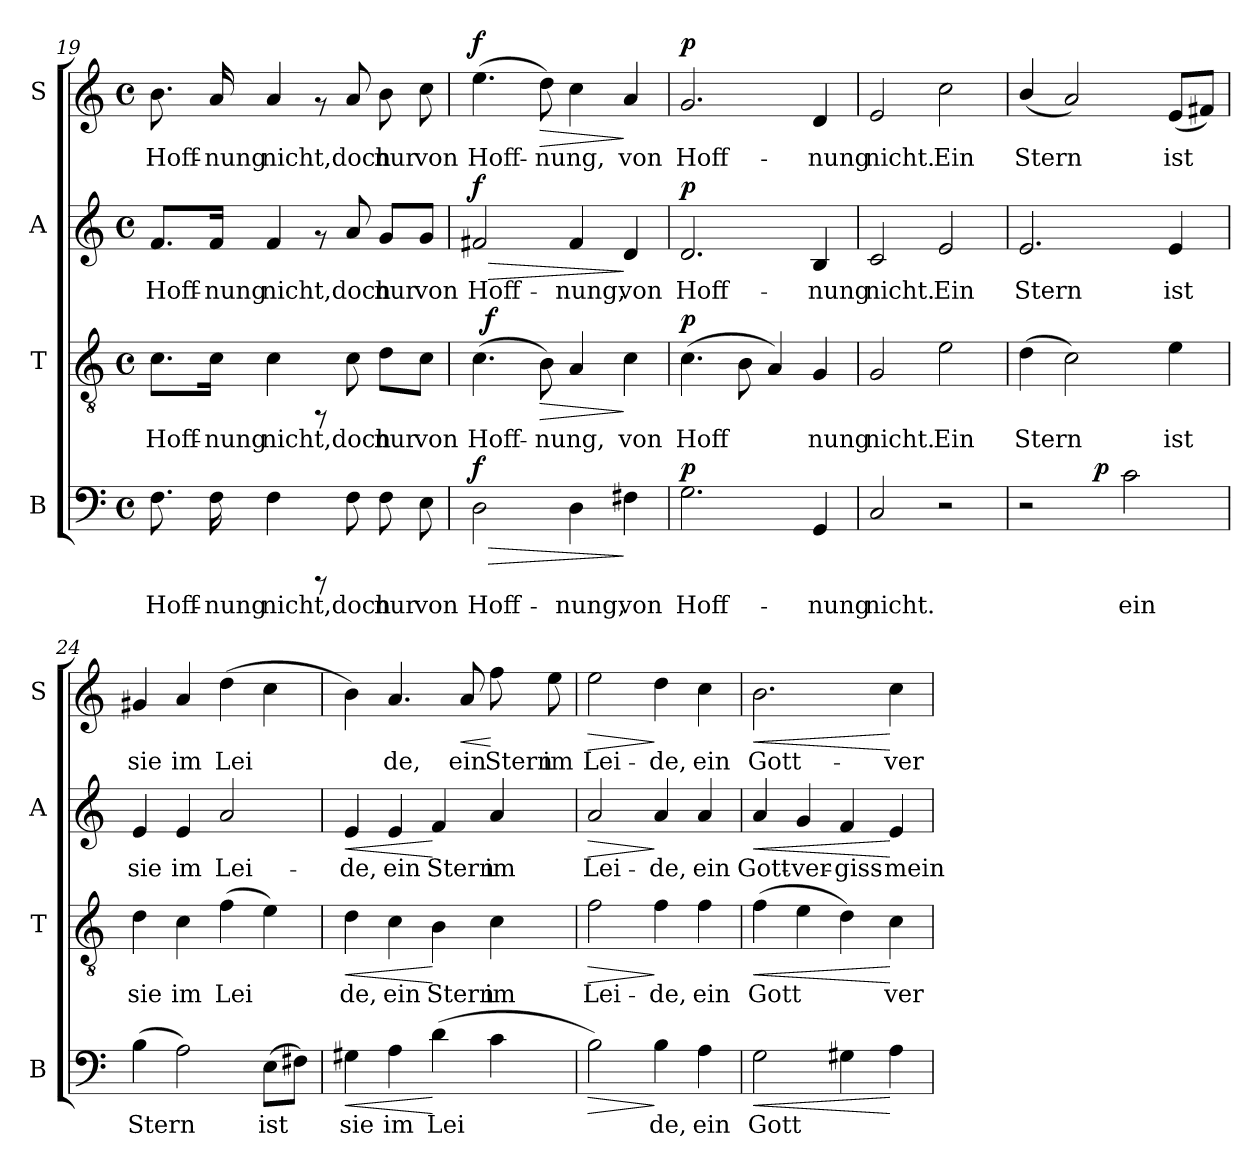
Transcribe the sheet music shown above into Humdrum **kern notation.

**kern	**text	**dynam	**kern	**text	**dynam	**kern	**text	**dynam	**kern	**text	**dynam
*part4	*part4	*part4	*part3	*part3	*part3	*part2	*part2	*part2	*part1	*part1	*part1
*staff4	*staff4	*staff4	*staff3	*staff3	*staff3	*staff2	*staff2	*staff2	*staff1	*staff1	*staff1
*I"B	*	*	*I"T	*	*	*I"A	*	*	*I"S	*	*
*I'B	*	*	*I'T	*	*	*I'A	*	*	*I'S	*	*
*clefF4	*	*	*clefGv2	*	*	*clefG2	*	*	*clefG2	*	*
*k[]	*	*	*k[]	*	*	*k[]	*	*	*k[]	*	*
*C:	*	*	*C:	*	*	*C:	*	*	*C:	*	*
*M4/4	*	*	*M4/4	*	*	*M4/4	*	*	*M4/4	*	*
*met(c)	*	*	*met(c)	*	*	*met(c)	*	*	*met(c)	*	*
=19	=19	=19	=19	=19	=19	=19	=19	=19	=19	=19	=19
!	!LO:LY:b:cj	!	!	!LO:LY:b:cj	!	!	!LO:LY:b:cj	!	!	!LO:LY:b:cj	!
8.F\	Hoff-	.	8.c\L	Hoff-	.	8.f/L	Hoff-	.	8.b\	Hoff-	.
!	!LO:LY:b:cj	!	!	!LO:LY:b:cj	!	!	!LO:LY:b:cj	!	!	!LO:LY:b:cj	!
16F\	-nung	.	16c\Jk	-nung	.	16f/Jk	-nung	.	16a/	-nung	.
!	!LO:LY:b:cj	!	!	!LO:LY:b:cj	!	!	!LO:LY:b:cj	!	!	!LO:LY:b:cj	!
4F\	nicht,doch	.	4c\	nicht,doch	.	4f/	nicht,doch	.	4a/	nicht,doch	.
8rCCC	.	.	8rFF	.	.	8rf	.	.	8rf	.	.
!	!LO:LY:b:cj	!	!	!LO:LY:b:cj	!	!	!LO:LY:b:cj	!	!	!LO:LY:b:cj	!
8F\	.	.	8c\	.	.	8a/	.	.	8a/	.	.
!	!LO:LY:b:cj	!	!	!LO:LY:b:cj	!	!	!LO:LY:b:cj	!	!	!LO:LY:b:cj	!
8F\	nur	.	8d\L	nur	.	8g/L	nur	.	8b\	nur	.
!	!LO:LY:b:cj	!	!	!LO:LY:b:cj	!	!	!LO:LY:b:cj	!	!	!LO:LY:b:cj	!
8E\	von	.	8c\J	von	.	8g/J	von	.	8cc\	von	.
=20	=20	=20	=20	=20	=20	=20	=20	=20	=20	=20	=20
!	!LO:LY:b:cj	!LO:HP:b	!	!LO:LY:b:cj	!	!	!LO:LY:b:cj	!LO:HP:b	!	!LO:LY:b:cj	!
!	!	!LO:DY:n=1:a	!	!	!	!	!	!LO:DY:n=1:a	!	!	!LO:DY:a
*	*	*	*^	*	*	*	*	*	*	*	*
2D\	Hoff-	> f	(>4.c\	32ryy	Hoff-	.	2f#X/	Hoff-	> f	(>4.ee\	Hoff-	f
!	!	!	!	!	!	!LO:DY:a	!	!	!	!	!	!
.	.	.	.	2ryy	.	f	.	.	.	.	.	.
!	!	!	!	!	!LO:LY:b:cj	!LO:HP:b	!	!	!	!	!LO:LY:b:cj	!LO:HP:b
.	.	.	8B\)	.	-nung,	>	.	.	.	8dd\)	-nung,	>
!	!LO:LY:b:cj	!	!	!	!LO:LY:b:cj	!	!	!LO:LY:b:cj	!	!	!LO:LY:b:cj	!
4D\	-nung,	.	4A/	.	.	.	4f#/	-nung,	.	4cc\	.	.
.	.	.	.	4...ryy	.	.	.	.	.	.	.	.
!	!LO:LY:b:cj	!	!	!	!LO:LY:b:cj	!	!	!LO:LY:b:cj	!	!	!LO:LY:b:cj	!
4F#X\	von	]	4c\	.	von	]	4d/	von	]	4a/	von	]
=21	=21	=21	=21	=21	=21	=21	=21	=21	=21	=21	=21	=21
!	!LO:LY:b:cj	!LO:DY:a	!	!	!LO:LY:b:cj	!LO:DY:a	!	!LO:LY:b:cj	!LO:DY:a	!	!LO:LY:b:cj	!LO:DY:a
*	*	*	*v	*v	*	*	*	*	*	*	*	*
2.G\	Hoff-	p	(>4.c\	Hoff-	p	2.d/	Hoff-	p	2.g/	Hoff-	p
!	!	!	!	!LO:LY:b:cj	!	!	!	!	!	!	!
.	.	.	8B\	--	.	.	.	.	.	.	.
!	!	!	!	!LO:LY:b:cj	!	!	!	!	!	!	!
.	.	.	4A/)	--	.	.	.	.	.	.	.
!	!LO:LY:b:cj	!	!	!LO:LY:b:cj	!	!	!LO:LY:b:cj	!	!	!LO:LY:b:cj	!
4GG/	-nung	.	4G/	-nung	.	4B/	-nung	.	4d/	-nung	.
=22	=22	=22	=22	=22	=22	=22	=22	=22	=22	=22	=22
!	!LO:LY:b:cj	!	!	!LO:LY:b:cj	!	!	!LO:LY:b:cj	!	!	!LO:LY:b:cj	!
2C/	nicht.	.	2G/	nicht.	.	2c/	nicht.	.	2e/	nicht.	.
!	!	!	!	!LO:LY:b:cj	!	!	!LO:LY:b:cj	!	!	!LO:LY:b:cj	!
2r	.	.	2e\	Ein	.	2e/	Ein	.	2cc\	Ein	.
!!LO:LB:g=z
=23	=23	=23	=23	=23	=23	=23	=23	=23	=23	=23	=23
!	!	!	!	!LO:LY:b:cj	!	!	!LO:LY:b:cj	!	!	!LO:LY:b:cj	!
*^	*	*	*	*	*	*	*	*	*	*	*
2r	4.ryy	.	.	(>4d\	Stern	.	2.e/	Stern	.	(<4b/	Stern	.
!	!	!	!	!	!LO:LY:b:cj	!	!	!	!	!	!LO:LY:b:cj	!
.	.	.	.	2c\)	.	.	.	.	.	2a/)	.	.
!	!	!	!LO:DY:a	!	!	!	!	!	!	!	!	!
.	2ryy	.	p	.	.	.	.	.	.	.	.	.
!	!	!LO:LY:b:cj	!	!	!	!	!	!	!	!	!	!
2c\	.	ein	.	.	.	.	.	.	.	.	.	.
!	!	!	!	!	!LO:LY:b:cj	!	!	!LO:LY:b:cj	!	!	!LO:LY:b:cj	!
.	.	.	.	4e\	ist	.	4e/	ist	.	(<8e/L	ist	.
!	!	!	!	!	!	!	!	!	!	!	!LO:LY:b:cj	!
.	8ryy	.	.	.	.	.	.	.	.	8f#X/J)	.	.
=24	=24	=24	=24	=24	=24	=24	=24	=24	=24	=24	=24	=24
!	!	!LO:LY:b:cj	!	!	!LO:LY:b:cj	!	!	!LO:LY:b:cj	!	!	!LO:LY:b:cj	!
*v	*v	*	*	*	*	*	*	*	*	*	*	*
(>4B\	Stern	.	4d\	sie	.	4e/	sie	.	4g#X/	sie	.
!	!LO:LY:b:cj	!	!	!LO:LY:b:cj	!	!	!LO:LY:b:cj	!	!	!LO:LY:b:cj	!
2A\)	.	.	4c\	im	.	4e/	im	.	4a/	im	.
!	!	!	!	!LO:LY:b:cj	!	!	!LO:LY:b:cj	!	!	!LO:LY:b:cj	!
.	.	.	(>4f\	Lei-	.	2a/	Lei-	.	(>4dd\	Lei-	.
!	!LO:LY:b:cj	!	!	!LO:LY:b:cj	!	!	!	!	!	!LO:LY:b:cj	!
(>8E\L	ist	.	4e\)	--	.	.	.	.	4cc\	--	.
!	!LO:LY:b:cj	!	!	!	!	!	!	!	!	!	!
8F#X\J)	.	.	.	.	.	.	.	.	.	.	.
=25	=25	=25	=25	=25	=25	=25	=25	=25	=25	=25	=25
!	!LO:LY:b:cj	!LO:HP:b	!	!LO:LY:b:cj	!LO:HP:b	!	!LO:LY:b:cj	!LO:HP:b	!	!LO:LY:b:cj	!
4G#X\	sie	<	4d\	-de,	<	4e/	-de,	<	4b\)	--	.
!	!LO:LY:b:cj	!	!	!LO:LY:b:cj	!	!	!LO:LY:b:cj	!	!	!LO:LY:b:cj	!
4A\	im	.	4c\	ein	.	4e/	ein	.	4.a/	-de,	.
!	!LO:LY:b:cj	!	!	!LO:LY:b:cj	!	!	!LO:LY:b:cj	!	!	!	!
(>4d\	Lei-	[	4B\	Stern	[	4f/	Stern	[	.	.	.
!	!	!	!	!	!	!	!	!	!	!LO:LY:b:cj	!LO:HP:b
.	.	.	.	.	.	.	.	.	8a/	ein	<
!	!LO:LY:b:cj	!	!	!LO:LY:b:cj	!	!	!LO:LY:b:cj	!	!	!LO:LY:b:cj	!
4c\	--	.	4c\	im	.	4a/	im	.	8ff\	Stern	[
!	!	!	!	!	!	!	!	!	!	!LO:LY:b:cj	!
.	.	.	.	.	.	.	.	.	8ee\	im	.
=26	=26	=26	=26	=26	=26	=26	=26	=26	=26	=26	=26
!	!LO:LY:b:cj	!LO:HP:b	!	!LO:LY:b:cj	!LO:HP:b	!	!LO:LY:b:cj	!LO:HP:b	!	!LO:LY:b:cj	!LO:HP:b
2B\)	--	>	2f\	Lei-	>	2a/	Lei-	>	2ee\	Lei-	>
!	!LO:LY:b:cj	!	!	!LO:LY:b:cj	!	!	!LO:LY:b:cj	!	!	!LO:LY:b:cj	!
4B\	-de,	]	4f\	-de,	]	4a/	-de,	]	4dd\	-de,	]
!	!LO:LY:b:cj	!	!	!LO:LY:b:cj	!	!	!LO:LY:b:cj	!	!	!LO:LY:b:cj	!
4A\	ein	.	4f\	ein	.	4a/	ein	.	4cc\	ein	.
=27	=27	=27	=27	=27	=27	=27	=27	=27	=27	=27	=27
!	!LO:LY:b:cj	!LO:HP:b	!	!LO:LY:b:cj	!LO:HP:b	!	!LO:LY:b:cj	!LO:HP:b	!	!LO:LY:b:cj	!LO:HP:b
2G\	Gott-	<	(>4f\	Gott-	<	4a/	Gott-	<	2.b\	Gott-	<
!	!	!	!	!LO:LY:b:cj	!	!	!LO:LY:b:cj	!	!	!	!
.	.	.	4e\	--	.	4g/	-ver-	.	.	.	.
!	!LO:LY:b:cj	!	!	!LO:LY:b:cj	!	!	!LO:LY:b:cj	!	!	!	!
4G#X\	--	.	4d\)	--	.	4f/	-giss-	.	.	.	.
!	!LO:LY:b:cj	!	!	!LO:LY:b:cj	!	!	!LO:LY:b:cj	!	!	!LO:LY:b:cj	!
4A\	--	[	4c\	-ver-	[	4e/	-mein-	[	4cc\	-ver-	[
=	=	=	=	=	=	=	=	=	=	=	=
*-	*-	*-	*-	*-	*-	*-	*-	*-	*-	*-	*-
